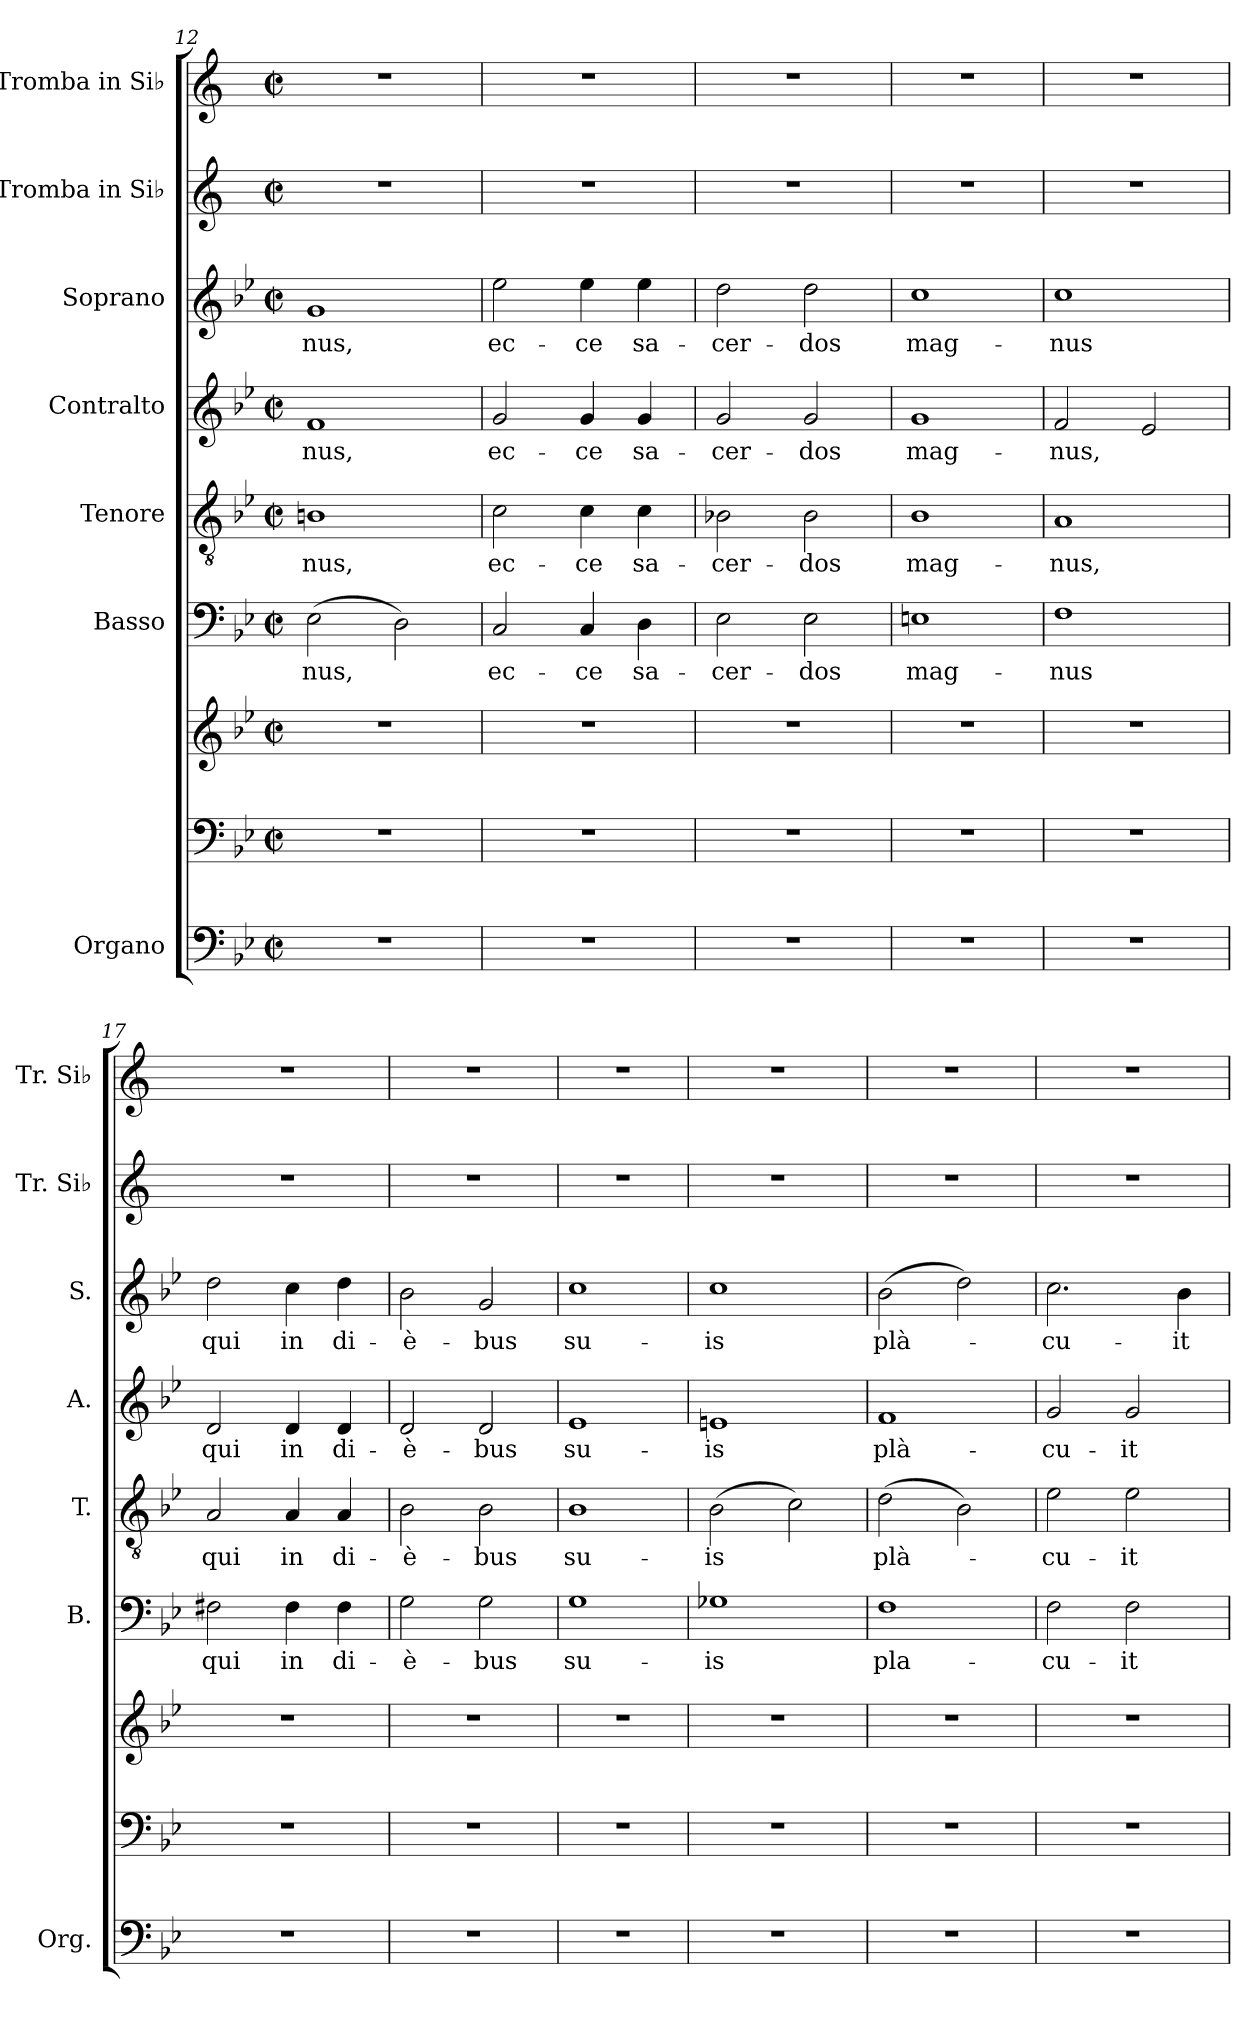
**kern	**kern	**kern	**kern	**text	**kern	**text	**kern	**text	**kern	**text	**kern	**kern
*part7	*part7	*part7	*part6	*part6	*part5	*part5	*part4	*part4	*part3	*part3	*part2	*part1
*staff9	*staff8	*staff7	*staff6	*staff6	*staff5	*staff5	*staff4	*staff4	*staff3	*staff3	*staff2	*staff1
*I"Organo	*	*	*I"Basso	*	*I"Tenore	*	*I"Contralto	*	*I"Soprano	*	*I"Tromba in Si♭	*I"Tromba in Si♭
*I'Org.	*	*	*I'B.	*	*I'T.	*	*I'A.	*	*I'S.	*	*I'Tr. Si♭	*I'Tr. Si♭
*clefF4	*clefF4	*clefG2	*clefF4	*	*clefGv2	*	*clefG2	*	*clefG2	*	*clefG2	*clefG2
*	*	*	*	*	*	*	*	*	*	*	*ITrd1c2	*ITrd1c2
*k[b-e-]	*k[b-e-]	*k[b-e-]	*k[b-e-]	*	*k[b-e-]	*	*k[b-e-]	*	*k[b-e-]	*	*k[b-e-]	*k[b-e-]
*M2/2	*M2/2	*M2/2	*M2/2	*	*M2/2	*	*M2/2	*	*M2/2	*	*M2/2	*M2/2
*met(c|)	*met(c|)	*met(c|)	*met(c|)	*	*met(c|)	*	*met(c|)	*	*met(c|)	*	*met(c|)	*met(c|)
=12	=12	=12	=12	=12	=12	=12	=12	=12	=12	=12	=12	=12
!	!	!	!	!LO:LY:b	!	!LO:LY:b	!	!LO:LY:b	!	!LO:LY:b	!	!
1r	1r	1r	(>2E-\	-nus,	1Bn	-nus,	1f	-nus,	1g	-nus,	1r	1r
.	.	.	2D\)	.	.	.	.	.	.	.	.	.
=13	=13	=13	=13	=13	=13	=13	=13	=13	=13	=13	=13	=13
!	!	!	!	!LO:LY:b	!	!LO:LY:b	!	!LO:LY:b	!	!LO:LY:b	!	!
1r	1r	1r	2C/	ec-	2c\	ec-	2g/	ec-	2ee-\	ec-	1r	1r
!	!	!	!	!LO:LY:b	!	!LO:LY:b	!	!LO:LY:b	!	!LO:LY:b	!	!
.	.	.	4C/	-ce	4c\	-ce	4g/	-ce	4ee-\	-ce	.	.
!	!	!	!	!LO:LY:b	!	!LO:LY:b	!	!LO:LY:b	!	!LO:LY:b	!	!
.	.	.	4D\	sa-	4c\	sa-	4g/	sa-	4ee-\	sa-	.	.
=14	=14	=14	=14	=14	=14	=14	=14	=14	=14	=14	=14	=14
!	!	!	!	!LO:LY:b	!	!LO:LY:b	!	!LO:LY:b	!	!LO:LY:b	!	!
1r	1r	1r	2E-\	-cer-	2B-X\	-cer-	2g/	-cer-	2dd\	-cer-	1r	1r
!	!	!	!	!LO:LY:b	!	!LO:LY:b	!	!LO:LY:b	!	!LO:LY:b	!	!
.	.	.	2E-\	-dos	2B-\	-dos	2g/	-dos	2dd\	-dos	.	.
=15	=15	=15	=15	=15	=15	=15	=15	=15	=15	=15	=15	=15
!	!	!	!	!LO:LY:b	!	!LO:LY:b	!	!LO:LY:b	!	!LO:LY:b	!	!
1r	1r	1r	1En	mag-	1B-	mag-	1g	mag-	1cc	mag-	1r	1r
=16	=16	=16	=16	=16	=16	=16	=16	=16	=16	=16	=16	=16
!	!	!	!	!LO:LY:b	!	!LO:LY:b	!	!LO:LY:b	!	!LO:LY:b	!	!
1r	1r	1r	1F	-nus	1A	-nus,	2f/	-nus,	1cc	-nus	1r	1r
.	.	.	.	.	.	.	2e-/	.	.	.	.	.
=17	=17	=17	=17	=17	=17	=17	=17	=17	=17	=17	=17	=17
!	!	!	!	!LO:LY:b	!	!LO:LY:b	!	!LO:LY:b	!	!LO:LY:b	!	!
1r	1r	1r	2F#X\	qui	2A/	qui	2d/	qui	2dd\	qui	1r	1r
!	!	!	!	!LO:LY:b	!	!LO:LY:b	!	!LO:LY:b	!	!LO:LY:b	!	!
.	.	.	4F#\	in	4A/	in	4d/	in	4cc\	in	.	.
!	!	!	!	!LO:LY:b	!	!LO:LY:b	!	!LO:LY:b	!	!LO:LY:b	!	!
.	.	.	4F#\	di-	4A/	di-	4d/	di-	4dd\	di-	.	.
=18	=18	=18	=18	=18	=18	=18	=18	=18	=18	=18	=18	=18
!	!	!	!	!LO:LY:b	!	!LO:LY:b	!	!LO:LY:b	!	!LO:LY:b	!	!
1r	1r	1r	2G\	-è-	2B-\	-è-	2d/	-è-	2b-\	-è-	1r	1r
!	!	!	!	!LO:LY:b	!	!LO:LY:b	!	!LO:LY:b	!	!LO:LY:b	!	!
.	.	.	2G\	-bus	2B-\	-bus	2d/	-bus	2g/	-bus	.	.
=19	=19	=19	=19	=19	=19	=19	=19	=19	=19	=19	=19	=19
!	!	!	!	!LO:LY:b	!	!LO:LY:b	!	!LO:LY:b	!	!LO:LY:b	!	!
1r	1r	1r	1G	su-	1B-	su-	1e-	su-	1cc	su-	1r	1r
=20	=20	=20	=20	=20	=20	=20	=20	=20	=20	=20	=20	=20
!	!	!	!	!LO:LY:b	!	!LO:LY:b	!	!LO:LY:b	!	!LO:LY:b	!	!
1r	1r	1r	1G-X	-is	(>2B-\	-is	1en	-is	1cc	-is	1r	1r
.	.	.	.	.	2c\)	.	.	.	.	.	.	.
=21	=21	=21	=21	=21	=21	=21	=21	=21	=21	=21	=21	=21
!	!	!	!	!LO:LY:b	!	!LO:LY:b	!	!LO:LY:b	!	!LO:LY:b	!	!
1r	1r	1r	1F	pla-	(>2d\	plà-	1f	plà-	(>2b-\	plà-	1r	1r
.	.	.	.	.	2B-\)	.	.	.	2dd\)	.	.	.
=22	=22	=22	=22	=22	=22	=22	=22	=22	=22	=22	=22	=22
!	!	!	!	!LO:LY:b	!	!LO:LY:b	!	!LO:LY:b	!	!LO:LY:b	!	!
1r	1r	1r	2F\	-cu-	2e-\	-cu-	2g/	-cu-	2.cc\	-cu-	1r	1r
!	!	!	!	!LO:LY:b	!	!LO:LY:b	!	!LO:LY:b	!	!	!	!
.	.	.	2F\	-it	2e-\	-it	2g/	-it	.	.	.	.
!	!	!	!	!	!	!	!	!	!	!LO:LY:b	!	!
.	.	.	.	.	.	.	.	.	4b-\	-it	.	.
=	=	=	=	=	=	=	=	=	=	=	=	=
*-	*-	*-	*-	*-	*-	*-	*-	*-	*-	*-	*-	*-
